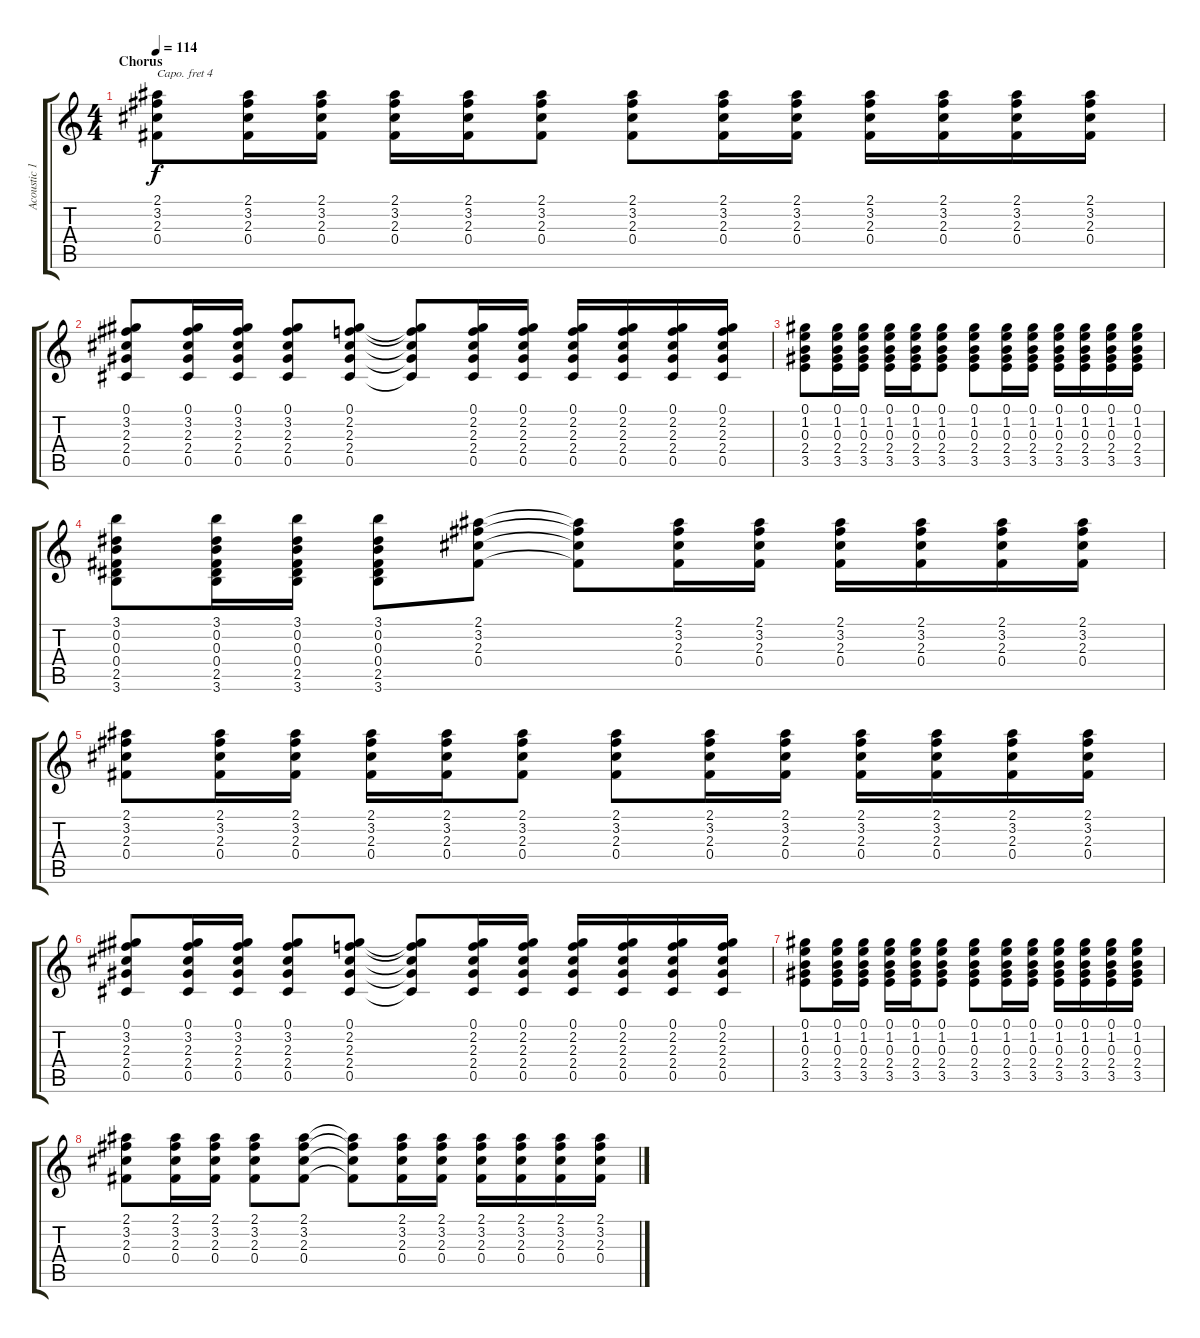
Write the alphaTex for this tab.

\track ("Acoustic 1 (w/capo on 4)" "Acoustic 1") {instrument acousticguitarnylon}
\staff {score tabs}
\capo 4
\tuning (E4 B3 G3 D3 A2 E2) {hide}
\ts (4 4)
\section ("" "Chorus")
\tempo 114
\clef g2
\ks c
(2.1 3.2 2.3 0.4).8{dy f} (2.1 3.2 2.3 0.4).16 (2.1 3.2 2.3 0.4).16 (2.1 3.2 2.3 0.4).16 (2.1 3.2 2.3 0.4).16 (2.1 3.2 2.3 0.4).8 (2.1 3.2 2.3 0.4).8 (2.1 3.2 2.3 0.4).16 (2.1 3.2 2.3 0.4).16 (2.1 3.2 2.3 0.4).16 (2.1 3.2 2.3 0.4).16 (2.1 3.2 2.3 0.4).16 (2.1 3.2 2.3 0.4).16 |
(0.1 3.2 2.3 2.4 0.5).8 (0.1 3.2 2.3 2.4 0.5).16 (0.1 3.2 2.3 2.4 0.5).16 (0.1 3.2 2.3 2.4 0.5).8 (0.1 2.2 2.3 2.4 0.5).8 (0.1{t} 2.2{t} 2.3{t} 2.4{t} 0.5{t}).8 (0.1 2.2 2.3 2.4 0.5).16 (0.1 2.2 2.3 2.4 0.5).16 (0.1 2.2 2.3 2.4 0.5).16 (0.1 2.2 2.3 2.4 0.5).16 (0.1 2.2 2.3 2.4 0.5).16 (0.1 2.2 2.3 2.4 0.5).16 |
(0.1 1.2 0.3 2.4 3.5).8 (0.1 1.2 0.3 2.4 3.5).16 (0.1 1.2 0.3 2.4 3.5).16 (0.1 1.2 0.3 2.4 3.5).16 (0.1 1.2 0.3 2.4 3.5).16 (0.1 1.2 0.3 2.4 3.5).8 (0.1 1.2 0.3 2.4 3.5).8 (0.1 1.2 0.3 2.4 3.5).16 (0.1 1.2 0.3 2.4 3.5).16 (0.1 1.2 0.3 2.4 3.5).16 (0.1 1.2 0.3 2.4 3.5).16 (0.1 1.2 0.3 2.4 3.5).16 (0.1 1.2 0.3 2.4 3.5).16 |
(3.1 0.2 0.3 0.4 2.5 3.6).8 (3.1 0.2 0.3 0.4 2.5 3.6).16 (3.1 0.2 0.3 0.4 2.5 3.6).16 (3.1 0.2 0.3 0.4 2.5 3.6).8 (2.1 3.2 2.3 0.4).8 (2.1{t} 3.2{t} 2.3{t} 0.4{t}).8 (2.1 3.2 2.3 0.4).16 (2.1 3.2 2.3 0.4).16 (2.1 3.2 2.3 0.4).16 (2.1 3.2 2.3 0.4).16 (2.1 3.2 2.3 0.4).16 (2.1 3.2 2.3 0.4).16 |
(2.1 3.2 2.3 0.4).8 (2.1 3.2 2.3 0.4).16 (2.1 3.2 2.3 0.4).16 (2.1 3.2 2.3 0.4).16 (2.1 3.2 2.3 0.4).16 (2.1 3.2 2.3 0.4).8 (2.1 3.2 2.3 0.4).8 (2.1 3.2 2.3 0.4).16 (2.1 3.2 2.3 0.4).16 (2.1 3.2 2.3 0.4).16 (2.1 3.2 2.3 0.4).16 (2.1 3.2 2.3 0.4).16 (2.1 3.2 2.3 0.4).16 |
(0.1 3.2 2.3 2.4 0.5).8 (0.1 3.2 2.3 2.4 0.5).16 (0.1 3.2 2.3 2.4 0.5).16 (0.1 3.2 2.3 2.4 0.5).8 (0.1 2.2 2.3 2.4 0.5).8 (0.1{t} 2.2{t} 2.3{t} 2.4{t} 0.5{t}).8 (0.1 2.2 2.3 2.4 0.5).16 (0.1 2.2 2.3 2.4 0.5).16 (0.1 2.2 2.3 2.4 0.5).16 (0.1 2.2 2.3 2.4 0.5).16 (0.1 2.2 2.3 2.4 0.5).16 (0.1 2.2 2.3 2.4 0.5).16 |
(0.1 1.2 0.3 2.4 3.5).8 (0.1 1.2 0.3 2.4 3.5).16 (0.1 1.2 0.3 2.4 3.5).16 (0.1 1.2 0.3 2.4 3.5).16 (0.1 1.2 0.3 2.4 3.5).16 (0.1 1.2 0.3 2.4 3.5).8 (0.1 1.2 0.3 2.4 3.5).8 (0.1 1.2 0.3 2.4 3.5).16 (0.1 1.2 0.3 2.4 3.5).16 (0.1 1.2 0.3 2.4 3.5).16 (0.1 1.2 0.3 2.4 3.5).16 (0.1 1.2 0.3 2.4 3.5).16 (0.1 1.2 0.3 2.4 3.5).16 |
(2.1 3.2 2.3 0.4).8 (2.1 3.2 2.3 0.4).16 (2.1 3.2 2.3 0.4).16 (2.1 3.2 2.3 0.4).8 (2.1 3.2 2.3 0.4).8 (2.1{t} 3.2{t} 2.3{t} 0.4{t}).8 (2.1 3.2 2.3 0.4).16 (2.1 3.2 2.3 0.4).16 (2.1 3.2 2.3 0.4).16 (2.1 3.2 2.3 0.4).16 (2.1 3.2 2.3 0.4).16 (2.1 3.2 2.3 0.4).16
